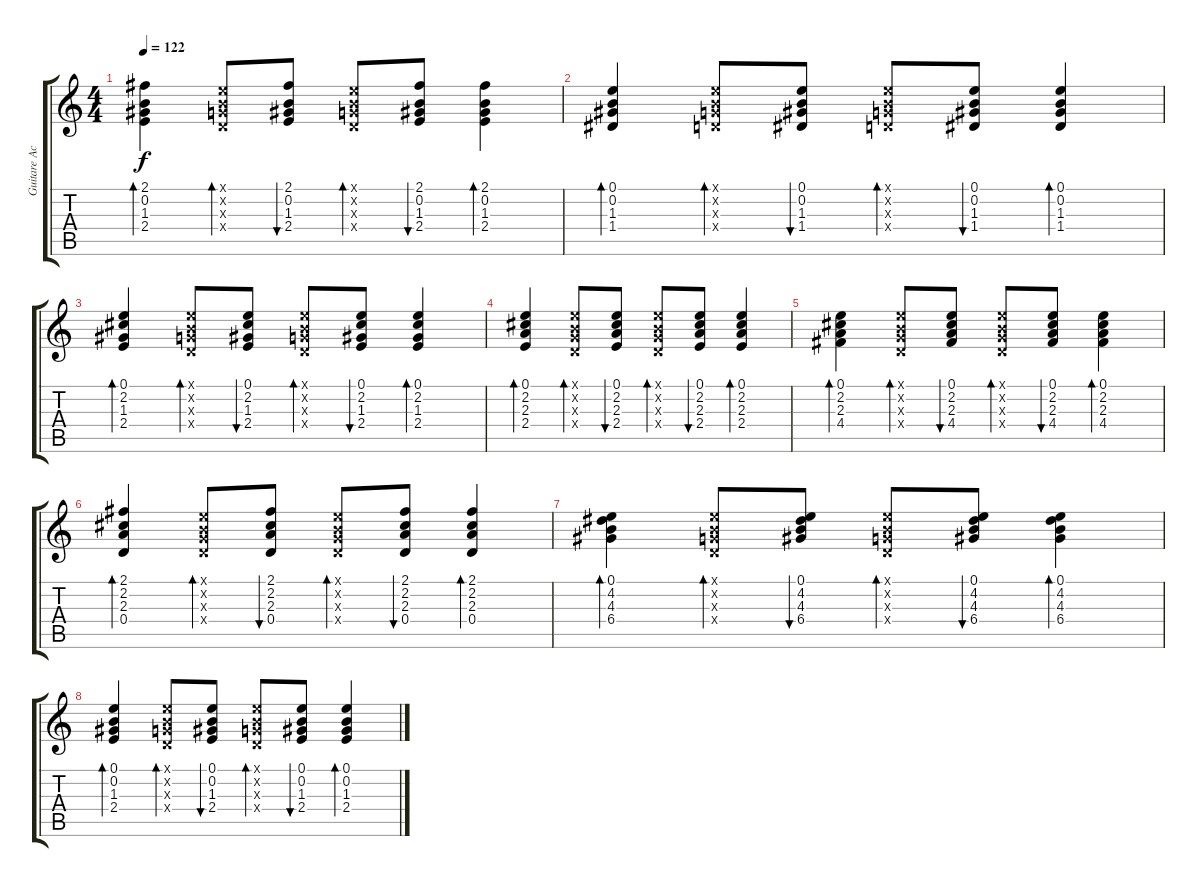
\track ("Guitare Acoustique" "Guitare Ac") {instrument acousticguitarsteel}
\staff {score tabs}
\tuning (E4 B3 G3 D3 A2 E2) {hide}
\ts (4 4)
\tempo 122
\clef g2
\ks c
(2.1 0.2 1.3 2.4).4{bd 60 dy f volume 8} (0.1{x} 0.2{x} 0.3{x} 0.4{x}).8{bd 60} (2.1 0.2 1.3 2.4).8{bu 60} (0.1{x} 0.2{x} 0.3{x} 0.4{x}).8{bd 60} (2.1 0.2 1.3 2.4).8{bu 60} (2.1 0.2 1.3 2.4).4{bd 60} |
(0.1 0.2 1.3 1.4).4{bd 60} (0.1{x} 0.2{x} 0.3{x} 0.4{x}).8{bd 60} (0.1 0.2 1.3 1.4).8{bu 60} (0.1{x} 0.2{x} 0.3{x} 0.4{x}).8{bd 60} (0.1 0.2 1.3 1.4).8{bu 60} (0.1 0.2 1.3 1.4).4{bd 60} |
(0.1 2.2 1.3 2.4).4{bd 60 volume 6} (0.1{x} 0.2{x} 0.3{x} 0.4{x}).8{bd 60} (0.1 2.2 1.3 2.4).8{bu 60} (0.1{x} 0.2{x} 0.3{x} 0.4{x}).8{bd 60} (0.1 2.2 1.3 2.4).8{bu 60} (0.1 2.2 1.3 2.4).4{bd 60} |
(0.1 2.2 2.3 2.4).4{bd 60} (0.1{x} 0.2{x} 0.3{x} 0.4{x}).8{bd 60} (0.1 2.2 2.3 2.4).8{bu 60} (0.1{x} 0.2{x} 0.3{x} 0.4{x}).8{bd 60} (0.1 2.2 2.3 2.4).8{bu 60} (0.1 2.2 2.3 2.4).4{bd 60} |
(0.1 2.2 2.3 4.4).4{bd 60 volume 4} (0.1{x} 0.2{x} 0.3{x} 0.4{x}).8{bd 60} (0.1 2.2 2.3 4.4).8{bu 60} (0.1{x} 0.2{x} 0.3{x} 0.4{x}).8{bd 60} (0.1 2.2 2.3 4.4).8{bu 60} (0.1 2.2 2.3 4.4).4{bd 60} |
(2.1 2.2 2.3 0.4).4{bd 60} (0.1{x} 0.2{x} 0.3{x} 0.4{x}).8{bd 60} (2.1 2.2 2.3 0.4).8{bu 60} (0.1{x} 0.2{x} 0.3{x} 0.4{x}).8{bd 60} (2.1 2.2 2.3 0.4).8{bu 60} (2.1 2.2 2.3 0.4).4{bd 60} |
(0.1 4.2 4.3 6.4).4{bd 60 volume 1} (0.1{x} 0.2{x} 0.3{x} 0.4{x}).8{bd 60} (0.1 4.2 4.3 6.4).8{bu 60} (0.1{x} 0.2{x} 0.3{x} 0.4{x}).8{bd 60} (0.1 4.2 4.3 6.4).8{bu 60} (0.1 4.2 4.3 6.4).4{bd 60} |
(0.1 0.2 1.3 2.4).4{bd 60} (0.1{x} 0.2{x} 0.3{x} 0.4{x}).8{bd 60} (0.1 0.2 1.3 2.4).8{bu 60} (0.1{x} 0.2{x} 0.3{x} 0.4{x}).8{bd 60} (0.1 0.2 1.3 2.4).8{bu 60} (0.1 0.2 1.3 2.4).4{bd 60}
